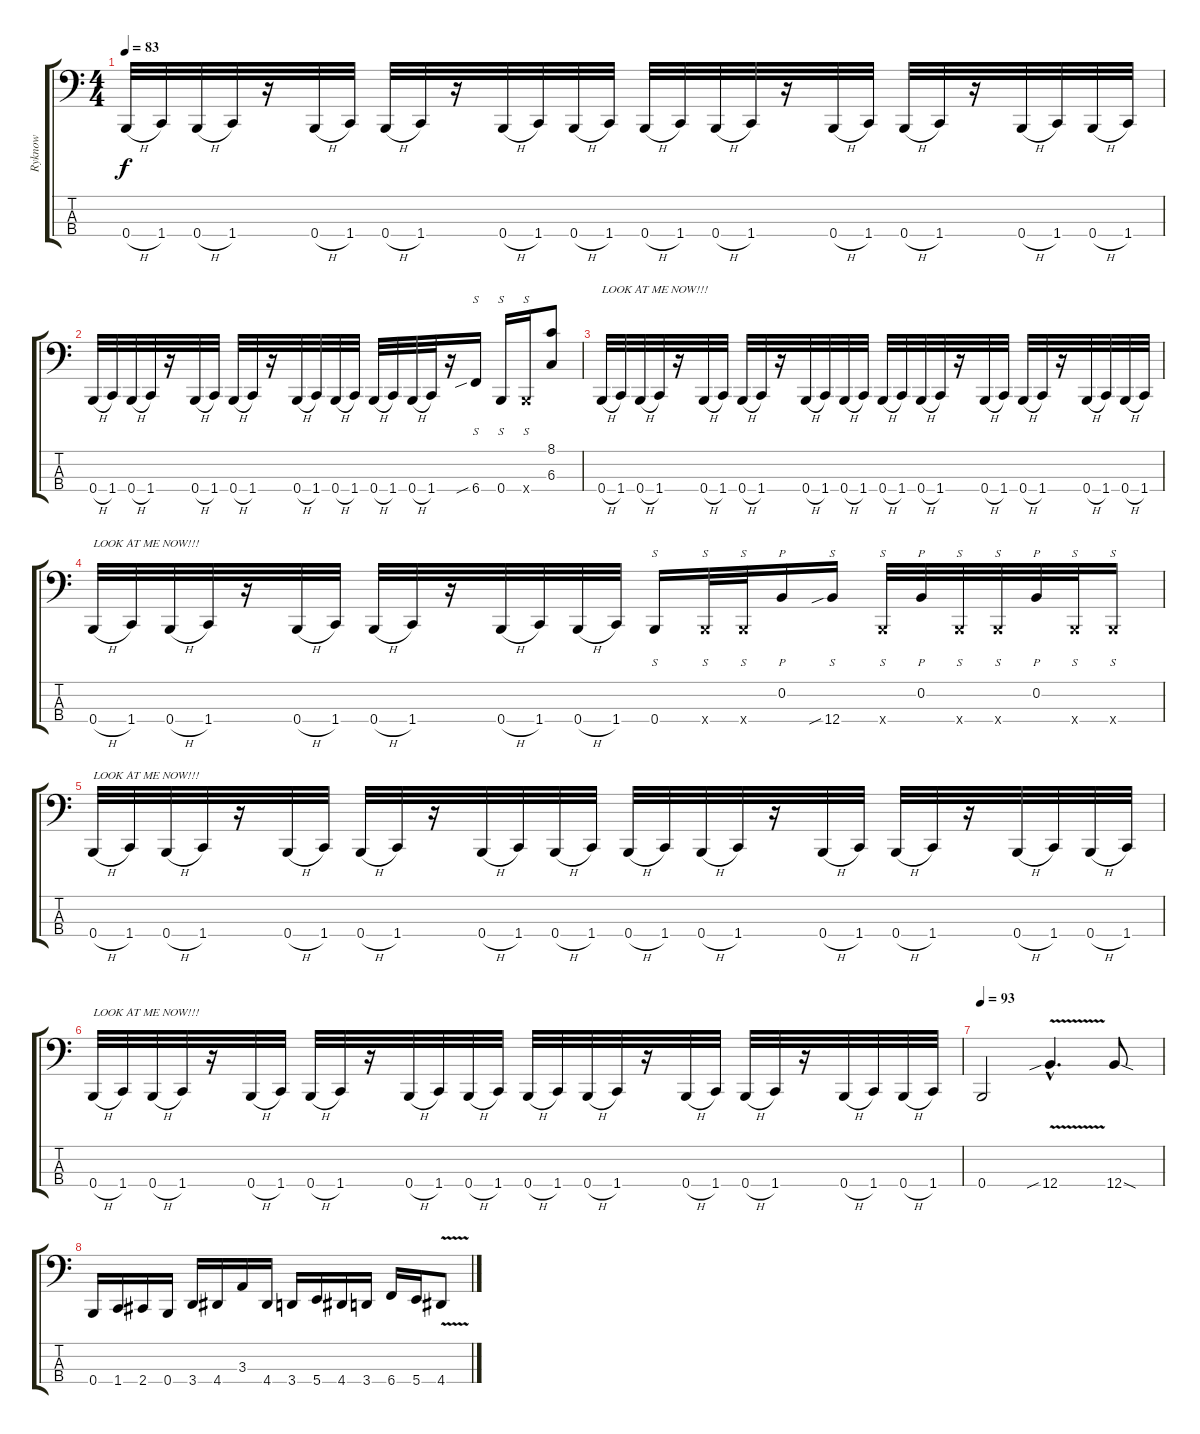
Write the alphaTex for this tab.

\track ("Ryknow" "Ryknow") {instrument electricbassfinger}
\staff {score tabs}
\tuning (E2 B1 Gb1 B0) {hide}
\ts (4 4)
\tempo 83
\clef f4
\ks c
0.4{h}.32{dy f} 1.4.32 0.4{h}.32 1.4.32 r.16 0.4{h}.32 1.4.32 0.4{h}.32 1.4.32 r.16 0.4{h}.32 1.4.32 0.4{h}.32 1.4.32 0.4{h}.32 1.4.32 0.4{h}.32 1.4.32 r.16 0.4{h}.32 1.4.32 0.4{h}.32 1.4.32 r.16 0.4{h}.32 1.4.32 0.4{h}.32 1.4.32 |
0.4{h}.32 1.4.32 0.4{h}.32 1.4.32 r.16 0.4{h}.32 1.4.32 0.4{h}.32 1.4.32 r.16 0.4{h}.32 1.4.32 0.4{h}.32 1.4.32 0.4{h}.32 1.4.32 0.4{h}.32 1.4.32 r.16 6.4{sib}.16{s} 0.4.16{s} 0.4{x}.16{s} (8.1 6.3).8 |
0.4{h}.32{txt "LOOK AT ME NOW!!!"} 1.4.32 0.4{h}.32 1.4.32 r.16 0.4{h}.32 1.4.32 0.4{h}.32 1.4.32 r.16 0.4{h}.32 1.4.32 0.4{h}.32 1.4.32 0.4{h}.32 1.4.32 0.4{h}.32 1.4.32 r.16 0.4{h}.32 1.4.32 0.4{h}.32 1.4.32 r.16 0.4{h}.32 1.4.32 0.4{h}.32 1.4.32 |
0.4{h}.32{txt "LOOK AT ME NOW!!!"} 1.4.32 0.4{h}.32 1.4.32 r.16 0.4{h}.32 1.4.32 0.4{h}.32 1.4.32 r.16 0.4{h}.32 1.4.32 0.4{h}.32 1.4.32 0.4.16{s} 0.4{x}.32{s} 0.4{x}.32{s} 0.2.16{p} 12.4{sib}.16{s} 0.4{x}.32{s} 0.2.32{p} 0.4{x}.32{s} 0.4{x}.32{s} 0.2.32{p} 0.4{x}.32{s} 0.4{x}.16{s} |
0.4{h}.32{txt "LOOK AT ME NOW!!!"} 1.4.32 0.4{h}.32 1.4.32 r.16 0.4{h}.32 1.4.32 0.4{h}.32 1.4.32 r.16 0.4{h}.32 1.4.32 0.4{h}.32 1.4.32 0.4{h}.32 1.4.32 0.4{h}.32 1.4.32 r.16 0.4{h}.32 1.4.32 0.4{h}.32 1.4.32 r.16 0.4{h}.32 1.4.32 0.4{h}.32 1.4.32 |
0.4{h}.32{txt "LOOK AT ME NOW!!!"} 1.4.32 0.4{h}.32 1.4.32 r.16 0.4{h}.32 1.4.32 0.4{h}.32 1.4.32 r.16 0.4{h}.32 1.4.32 0.4{h}.32 1.4.32 0.4{h}.32 1.4.32 0.4{h}.32 1.4.32 r.16 0.4{h}.32 1.4.32 0.4{h}.32 1.4.32 r.16 0.4{h}.32 1.4.32 0.4{h}.32 1.4.32 |
\tempo 93
0.4.2 12.4{v sib hac}.4{d} 12.4{sod}.8 |
0.4.16 1.4.16 2.4.16 0.4.16 3.4.16 4.4.16 3.3.16 4.4.16 3.4.16 5.4.16 4.4.16 3.4.16 6.4.16 5.4.16 4.4{v}.8
